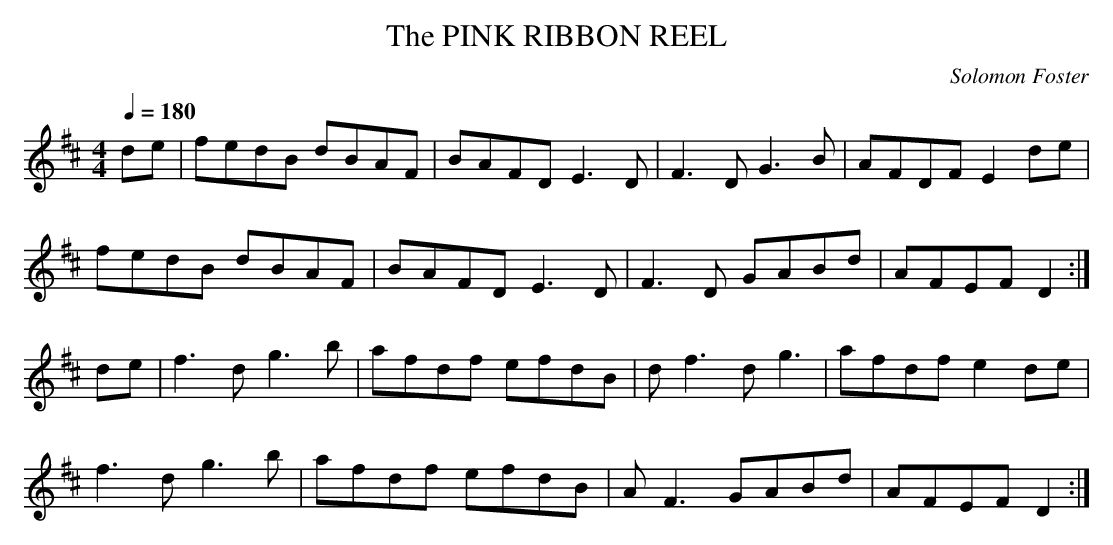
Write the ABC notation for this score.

X:1
T:PINK RIBBON REEL, The
C:Solomon Foster
Q:1/4=180
M:4/4
L:1/8
K:D
de|fedB dBAF|BAFD E3D|F3D G3B|AFDF E2de|
fedB dBAF|BAFD E3D|F3D GABd|AFEF D2 :|
de|f3d g3b|afdf efdB|df3 dg3|afdf e2de|
f3d g3b|afdf efdB|AF3 GABd|AFEF D2 :|
